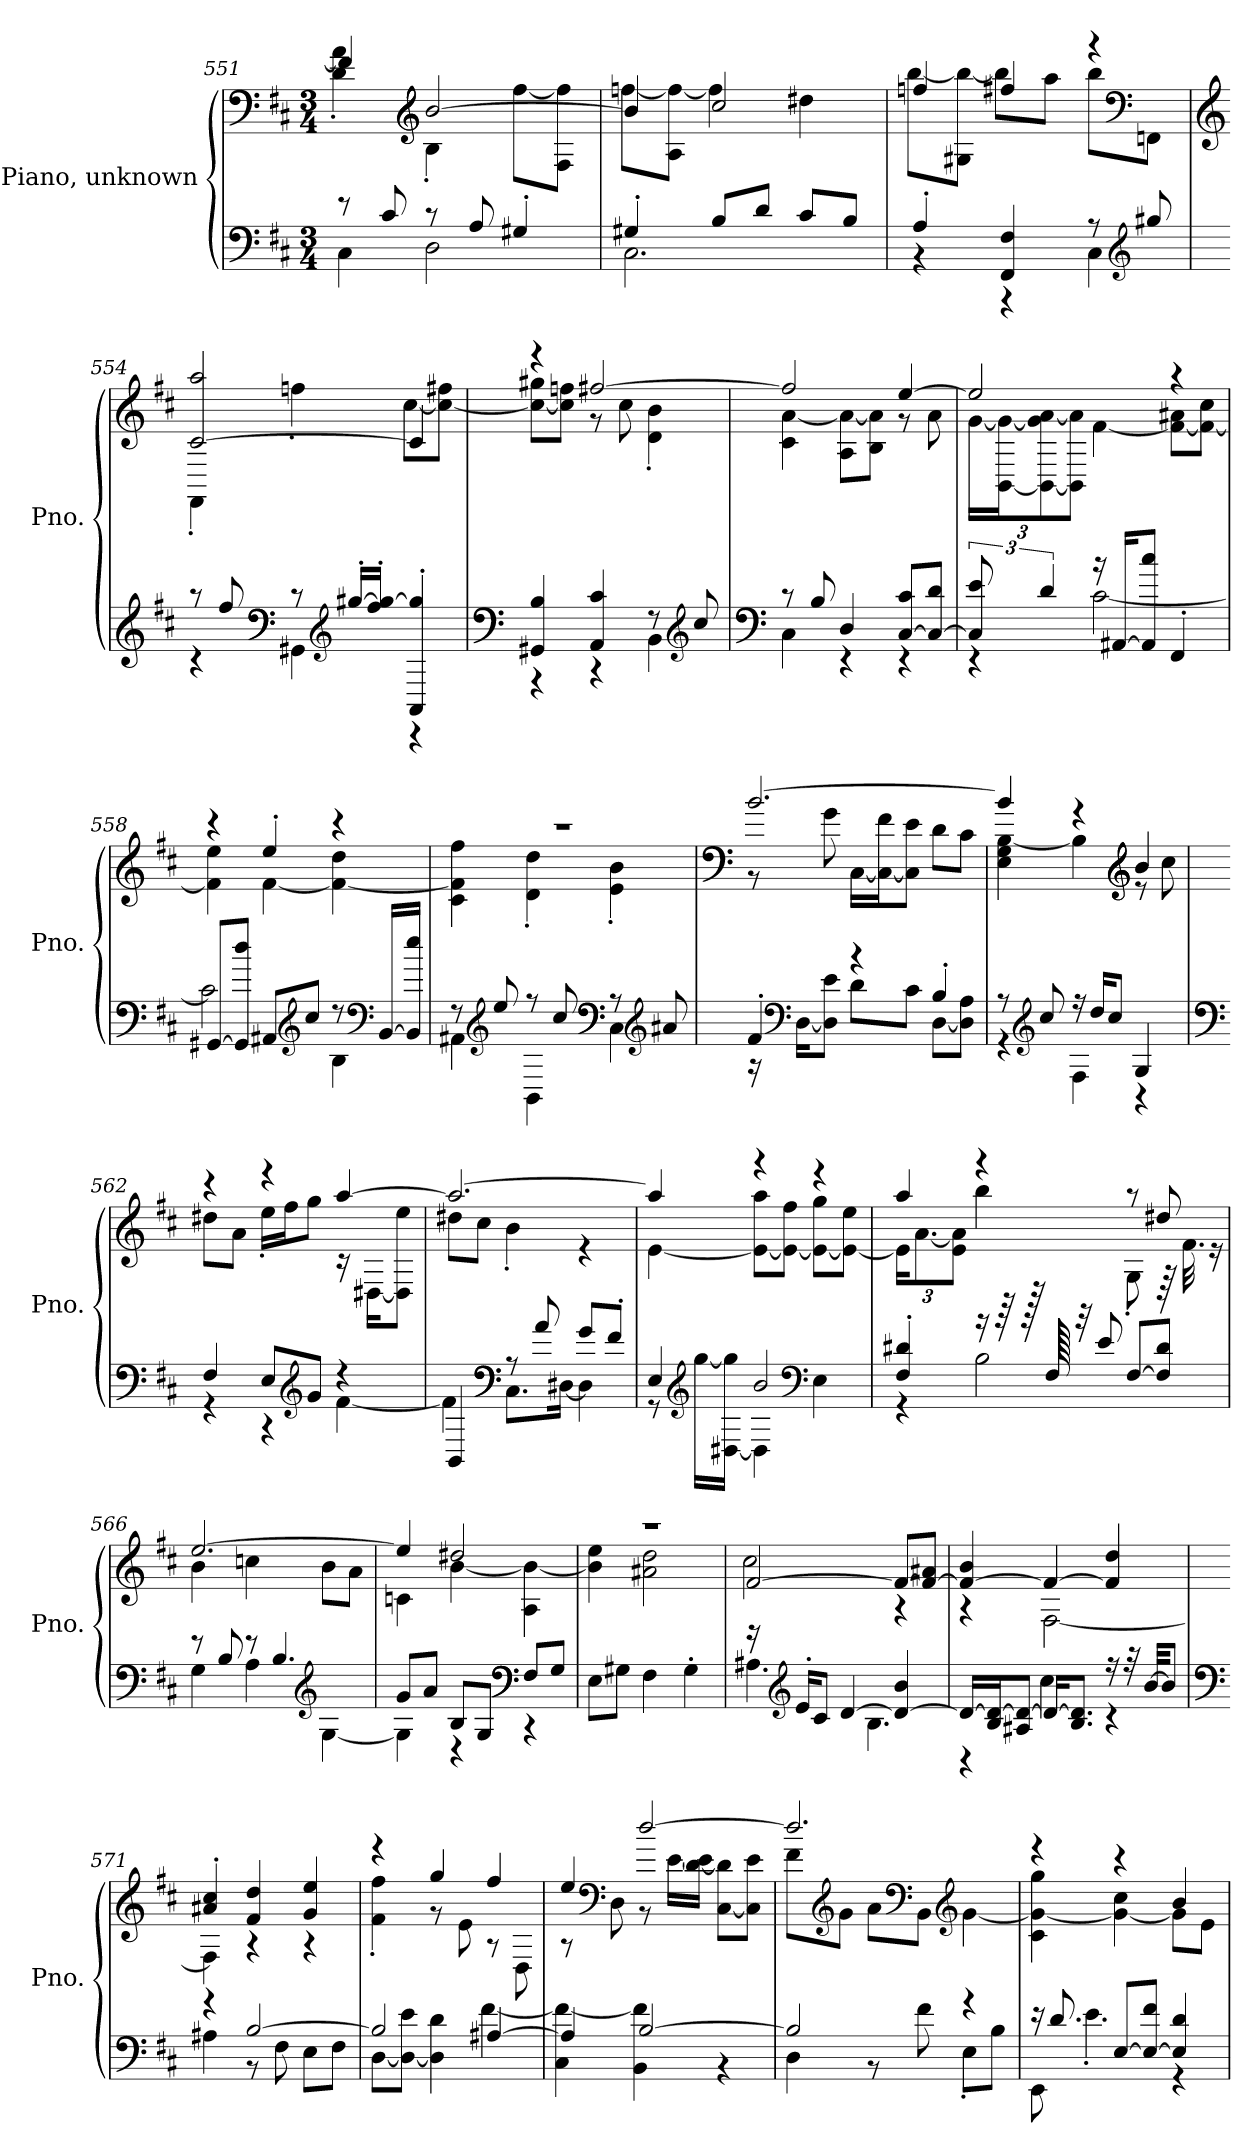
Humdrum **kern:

**kern	**kern
*part1	*part1
*staff2	*staff1
*I"Piano, unknown	*
*I'Pno.	*
*clefF4	*clefF4
*k[f#c#]	*k[f#c#]
*M3/4	*M3/4
=551	=551
*^	*^
8r	4C#\	4f#/]	4d\' 4a\'
8c#/	.	.	.
*	*	*clefG2	*
8r	2D\	[2b/	4B'\
8A/	.	.	.
4G#X'/	.	.	[8ff#\L
.	.	.	8F#\ 8ff#\]J
=552	=552	=552	=552
4G#X'/	2.C#\	4b/]	[8ffn\L
.	.	.	8A\ 8ff\_J
8B/L	.	2cc#/	4ff\]
8d/J	.	.	.
8c#/L	.	.	4dd#X\
8B/J	.	.	.
=553	=553	=553	=553
4A'/	4r	4ffn/	[8bb\L
.	.	.	8G#X\ 8bb\_J
4FF#/ 4F#/	4r	4ff#X/	8bb\L]
.	.	.	8aa\J
8r	4C#\	4r	8bb\L
*clefG2	*	*clefF4	*
8gg#X/	.	.	8FFn\J
!!LO:LB:g=z	!!
=554	=554	=554	=554
*	*	*clefG2	*
8r	4r	[2c#/ 2aa/	4FF#'\
8ff#/	.	.	.
*clefF4	*	*	*
8r	4GG#X\	.	4ffn'\
*clefG2	*	*	*
[16gg#X'/LL	.	.	.
16ff#/' 16gg#/_'JJ	.	.	.
4AA/' 4gg#/]'	4r	4c#/]	[8cc#\L
.	.	.	8cc#\_ 8ff#X\J
=555	=555	=555	=555
*clefF4	*	*	*
4GG#X/ 4B/	4r	4r	8cc#\_ 8gg#X\L
.	.	.	8cc#\] 8ffn\J
4AA/ 4c#/	4r	[2ff#X/	8r
.	.	.	8cc#\
8r	4BB\	.	4d\' 4b\'
*clefG2	*	*	*
8cc#/	.	.	.
=556	=556	=556	=556
*clefF4	*	*	*
8r	4C#\	2ff#/]	4c#\ [4a\
8B/	.	.	.
4D/	4r	.	8A\ 8a\_L
.	.	.	8B\ 8a\]J
[8C#/ 8c#/L	4r	[4ee/	8r
8C#/_ 8d/J	.	.	8a\
!!LO:LB:g=z	!!
=557	=557	=557	=557
*	*	*	*Xbrackettup
12C#/] 12e/	4r	2ee/]	[24g\LL
.	.	.	[24BB\ 24g\_J
6d/	.	.	12BB\_ 12g\] [12a\
.	.	.	12BB\] 12a\]J
16r	[2c#\	.	[4f#\
[16AA#X/KL	.	.	.
8AA#/] 8cc#/J	.	.	.
4FF#'/	.	4r	8f#\_ 8a#X\L
.	.	.	8f#\_ 8cc#\J
=558	=558	=558	=558
[8GG#X/L	2c#\]	4r	4f#\] 4ee\
8GG#/] 8dd/J	.	.	.
8AA#X/L	.	4ee'/	[4f#\
*clefG2	*	*	*
8cc#/J	.	.	.
8r	4B\	4r	4f#\_ 4dd\
*clefF4	*	*	*
[16BB/LL	.	.	.
16BB/] 16ee/JJ	.	.	.
=559	=559	=559	=559
8r	4AA#X\	2.r	4c#\ 4f#\] 4ff#\
*clefG2	*	*	*
8ee/	.	.	.
8r	4BB\	.	4d\' 4dd\'
8cc#/	.	.	.
*clefF4	*	*	*
8r	4C#\	.	4e\' 4b\'
*clefG2	*	*	*
8a#X/	.	.	.
!!LO:LB:g=z	!!
=560	=560	=560	=560
*	*	*clefF4	*
4f#'/	16r	[2.b/	8r
*clefF4	*	*	*
.	[16D\KL	.	.
.	8D\] 8e\J	.	8g\
4r	8d\L	.	[16C#\LL
.	.	.	16C#\_ 16f#\J
.	8c#\J	.	8C#\] 8e\J
4B'/	[8D\L	.	8d\L
.	8D\] 8A\J	.	8c#\J
=561	=561	=561	=561
8r	4r	4b/]	4E\ 4G\ [4B\
*clefG2	*	*	*
8cc#/	.	.	.
16r	4F#\	4r	4B\]
16dd/KL	.	.	.
8cc#/J	.	.	.
*	*	*clefG2	*
4G/	4r	4b/	8r
.	.	.	8cc#\
=562	=562	=562	=562
*clefF4	*	*	*
4F#/	4r	4r	8dd#X\L
.	.	.	8a\J
8E/L	4r	4r	16ee'\LL
.	.	.	16ff#\J
*clefG2	*	*	*
8g/J	.	.	8gg\J
4r	[4f#\	[4aa/	16r
.	.	.	[16D#X\KL
.	.	.	8D#\] 8ee\J
!!LO:LB:g=z	!!
=563	=563	=563	=563
4BB/	4f#\]	2.aa/_	8dd#X\L
.	.	.	8cc#\J
*clefF4	*	*	*
8r	8.C#\L	.	4b'\
8a/	.	.	.
.	[16D#X\Jk	.	.
8g/L	4D#\]	.	4r
8f#'/J	.	.	.
=564	=564	=564	=564
4E/	8r	4aa/]	[4e\
*clefG2	*	*	*
.	[16gg\LL	.	.
.	[16D#X\ 16gg\]JJ	.	.
2b/	4D#\]	4r	8e\_ 8aa\L
.	.	.	8e\_ 8ff#\J
*clefF4	*	*	*
.	4E\	4r	8e\_ 8gg\L
.	.	.	8e\_ 8ee\J
=565	=565	=565	=565
4F#/' 4d#X/'	4r	4aa/	24e\KL]
.	.	.	[12.a\
.	.	.	12e\ 12a\]J
16r	2B\	4r	4bb\
64r	.	.	.
128r	.	.	.
128F#/	.	.	.
32r	.	.	.
8e/	.	.	.
[8F#/L	.	8r	8G'\
8F#/] 8d#/J	.	8dd#X/	64r
.	.	.	32.f#\
.	.	.	16r
!!LO:LB:g=z	!!
=566	=566	=566	=566
8r	4G\	[2.ee/	4b\
8B/	.	.	.
8r	4A\	.	4ccn\
4.B/	.	.	.
*clefG2	*	*	*
.	[4G\	.	8b\L
.	.	.	8a\J
=567	=567	=567	=567
8g/L	4G\]	4ee/]	4cn\
8a/J	.	.	.
8B/L	4r	2dd#X/	[4b\
8G/J	.	.	.
*clefF4	*	*	*
8F#/L	4r	.	4A\ 4b\_
8G/J	.	.	.
*v	*v	*	*
=568	=568	=568
8E\L	2.r	4b\] 4ee\
8G#X\J	.	.
4F#\	.	2a#X\ 2dd\
4G#'\	.	.
=569	=569	=569
*^	*	*
16r	4.A#X\	[2f#/	2cc#\
*clefG2	*	*	*
16e'/KL	.	.	.
8c#/J	.	.	.
[4d/	.	.	.
.	4.B\	.	.
4d/_ 4b/	.	8f#/L_	4r
.	.	8f#/_ 8a#X/J	.
!!LO:PB:g=z	!!
=570	=570	=570	=570
16d/LL_	4r	4f#/_ 4b/	4r
16B/ 16d/_J	.	.	.
8A#X/ 8d/_J	.	.	.
16d/KL_	4cc#\	4f#/_	[2F#\
8.B/ 8.d/]J	.	.	.
16r	4r	4f#/] 4dd/	.
32r	.	.	.
[32b/KKL	.	.	.
8b/J]	.	.	.
=571	=571	=571	=571
*clefF4	*	*	*
4r	4A#X\	4a#X/' 4cc#/'	4F#\]
[2B/	8r	4f#/ 4dd/	4r
.	8F#\	.	.
.	8E\L	4g/ 4ee/	4r
.	8F#\J	.	.
=572	=572	=572	=572
2B/]	[8D\L	4r	4f#\' 4ff#\'
.	8D\_ 8e\J	.	.
.	4D\] 4d\	4gg/	8r
.	.	.	8e\
[4A#X/	[4f#\	4ff#/	8r
.	.	.	8D\
=573	=573	=573	=573
4A#/]	4C#\ 4f#\_	4ee/	8r
*	*	*clefF4	*
.	.	.	8D\
[2B/	4BB\ 4f#\]	[2dd/	8r
.	.	.	[16e\LL
.	.	.	[16d\ 16e\]JJ
.	4r	.	[8C#\ 8d\]L
.	.	.	8C#\] 8e\J
!!LO:LB:g=z	!!
=574	=574	=574	=574
2B/]	4D\	2.dd/]	8f#\L
*	*	*clefG2	*
.	.	.	8g\J
.	8r	.	8a\L
*	*	*clefF4	*
.	8f#\	.	8BB\J
*	*	*clefG2	*
4r	8E'\L	.	[4g\
.	8B\J	.	.
=575	=575	=575	=575
16r	8EE\	4r	4c#\ 4g\_ 4gg\
8.d/	.	.	.
.	4.e'\	.	.
[8E/L	.	4r	4g\_ 4cc#\
8E/_ 8f#/J	.	.	.
4E/] 4d/	4r	4b/	8g\L]
.	.	.	8e\J
*v	*v	*	*
*	*v	*v
=	=
*-	*-
